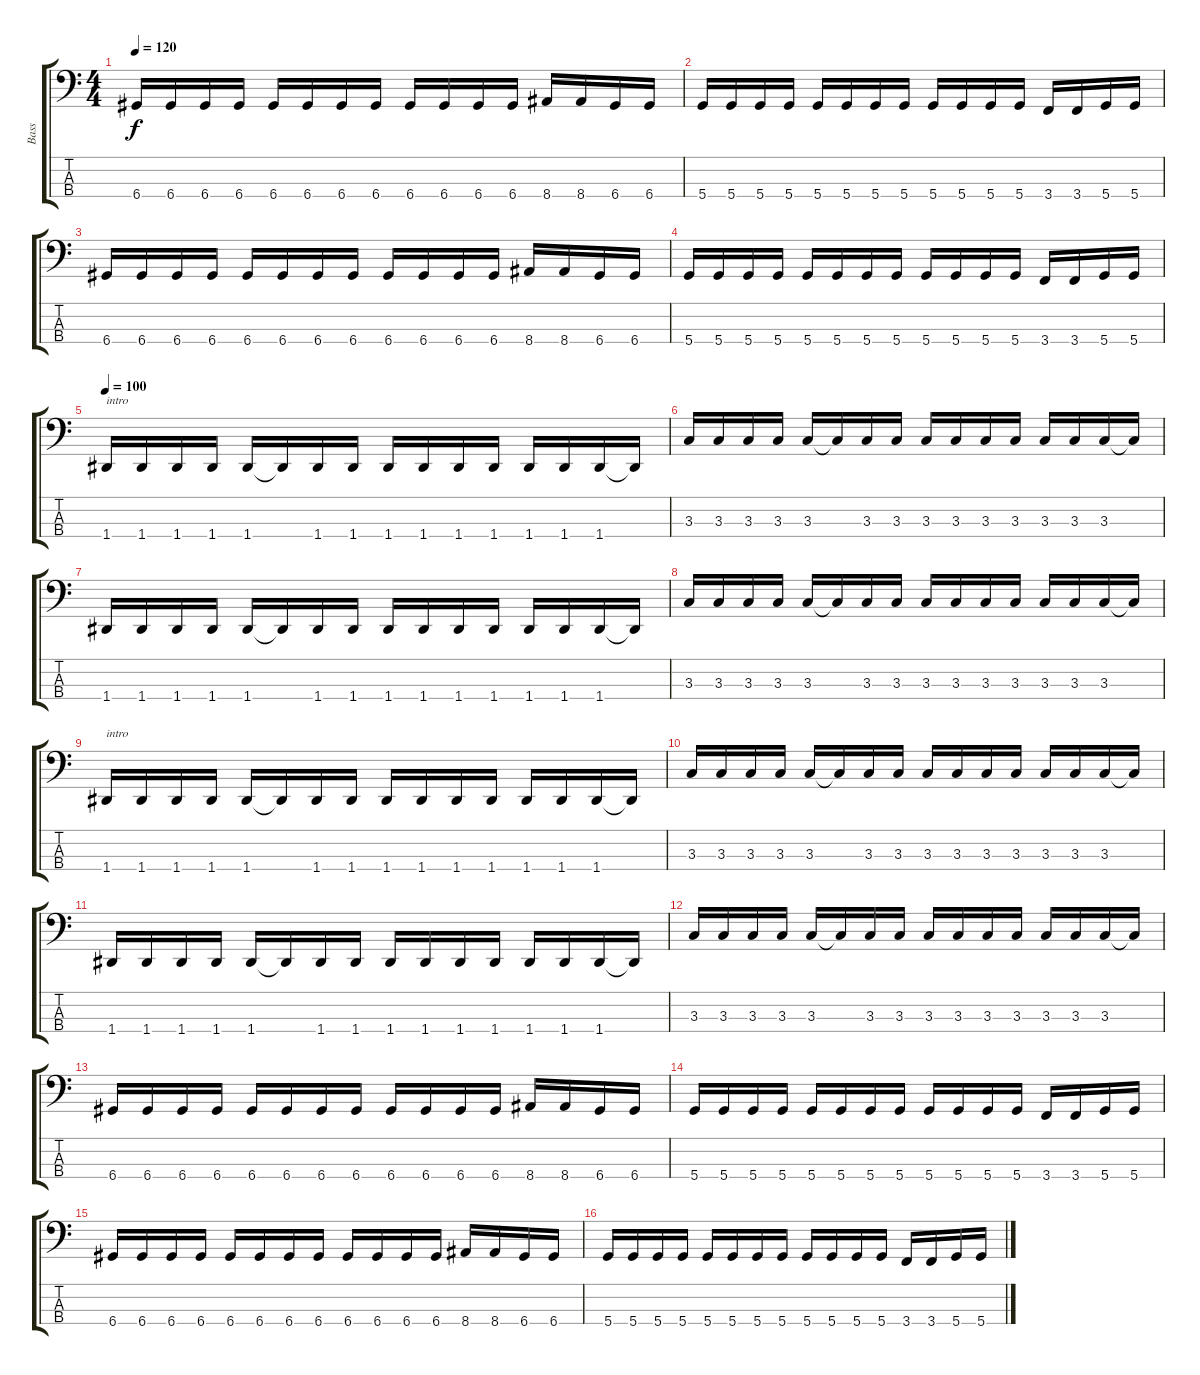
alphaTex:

\track ("Bass" "Bass") {instrument electricbassfinger}
\staff {score tabs}
\tuning (G2 D2 A1 D1) {hide}
\ts (4 4)
\tempo 120
\clef f4
\ks c
6.4.16{dy f} 6.4.16 6.4.16 6.4.16 6.4.16 6.4.16 6.4.16 6.4.16 6.4.16 6.4.16 6.4.16 6.4.16 8.4.16 8.4.16 6.4.16 6.4.16 |
5.4.16 5.4.16 5.4.16 5.4.16 5.4.16 5.4.16 5.4.16 5.4.16 5.4.16 5.4.16 5.4.16 5.4.16 3.4.16 3.4.16 5.4.16 5.4.16 |
6.4.16 6.4.16 6.4.16 6.4.16 6.4.16 6.4.16 6.4.16 6.4.16 6.4.16 6.4.16 6.4.16 6.4.16 8.4.16 8.4.16 6.4.16 6.4.16 |
5.4.16 5.4.16 5.4.16 5.4.16 5.4.16 5.4.16 5.4.16 5.4.16 5.4.16 5.4.16 5.4.16 5.4.16 3.4.16 3.4.16 5.4.16 5.4.16 |
\tempo 100
1.4.16{txt "intro" volume 16} 1.4.16 1.4.16 1.4.16 1.4.16 1.4{t}.16 1.4.16 1.4.16 1.4.16 1.4.16 1.4.16 1.4.16 1.4.16 1.4.16 1.4.16 1.4{t}.16 |
3.3.16 3.3.16 3.3.16 3.3.16 3.3.16 3.3{t}.16 3.3.16 3.3.16 3.3.16 3.3.16 3.3.16 3.3.16 3.3.16 3.3.16 3.3.16 3.3{t}.16 |
1.4.16 1.4.16 1.4.16 1.4.16 1.4.16 1.4{t}.16 1.4.16 1.4.16 1.4.16 1.4.16 1.4.16 1.4.16 1.4.16 1.4.16 1.4.16 1.4{t}.16 |
3.3.16 3.3.16 3.3.16 3.3.16 3.3.16 3.3{t}.16 3.3.16 3.3.16 3.3.16 3.3.16 3.3.16 3.3.16 3.3.16 3.3.16 3.3.16 3.3{t}.16 |
1.4.16{txt "intro" volume 16} 1.4.16 1.4.16 1.4.16 1.4.16 1.4{t}.16 1.4.16 1.4.16 1.4.16 1.4.16 1.4.16 1.4.16 1.4.16 1.4.16 1.4.16 1.4{t}.16 |
3.3.16 3.3.16 3.3.16 3.3.16 3.3.16 3.3{t}.16 3.3.16 3.3.16 3.3.16 3.3.16 3.3.16 3.3.16 3.3.16 3.3.16 3.3.16 3.3{t}.16 |
1.4.16 1.4.16 1.4.16 1.4.16 1.4.16 1.4{t}.16 1.4.16 1.4.16 1.4.16 1.4.16 1.4.16 1.4.16 1.4.16 1.4.16 1.4.16 1.4{t}.16 |
3.3.16 3.3.16 3.3.16 3.3.16 3.3.16 3.3{t}.16 3.3.16 3.3.16 3.3.16 3.3.16 3.3.16 3.3.16 3.3.16 3.3.16 3.3.16 3.3{t}.16 |
6.4.16 6.4.16 6.4.16 6.4.16 6.4.16 6.4.16 6.4.16 6.4.16 6.4.16 6.4.16 6.4.16 6.4.16 8.4.16 8.4.16 6.4.16 6.4.16 |
5.4.16 5.4.16 5.4.16 5.4.16 5.4.16 5.4.16 5.4.16 5.4.16 5.4.16 5.4.16 5.4.16 5.4.16 3.4.16 3.4.16 5.4.16 5.4.16 |
6.4.16 6.4.16 6.4.16 6.4.16 6.4.16 6.4.16 6.4.16 6.4.16 6.4.16 6.4.16 6.4.16 6.4.16 8.4.16 8.4.16 6.4.16 6.4.16 |
5.4.16 5.4.16 5.4.16 5.4.16 5.4.16 5.4.16 5.4.16 5.4.16 5.4.16 5.4.16 5.4.16 5.4.16 3.4.16 3.4.16 5.4.16 5.4.16
